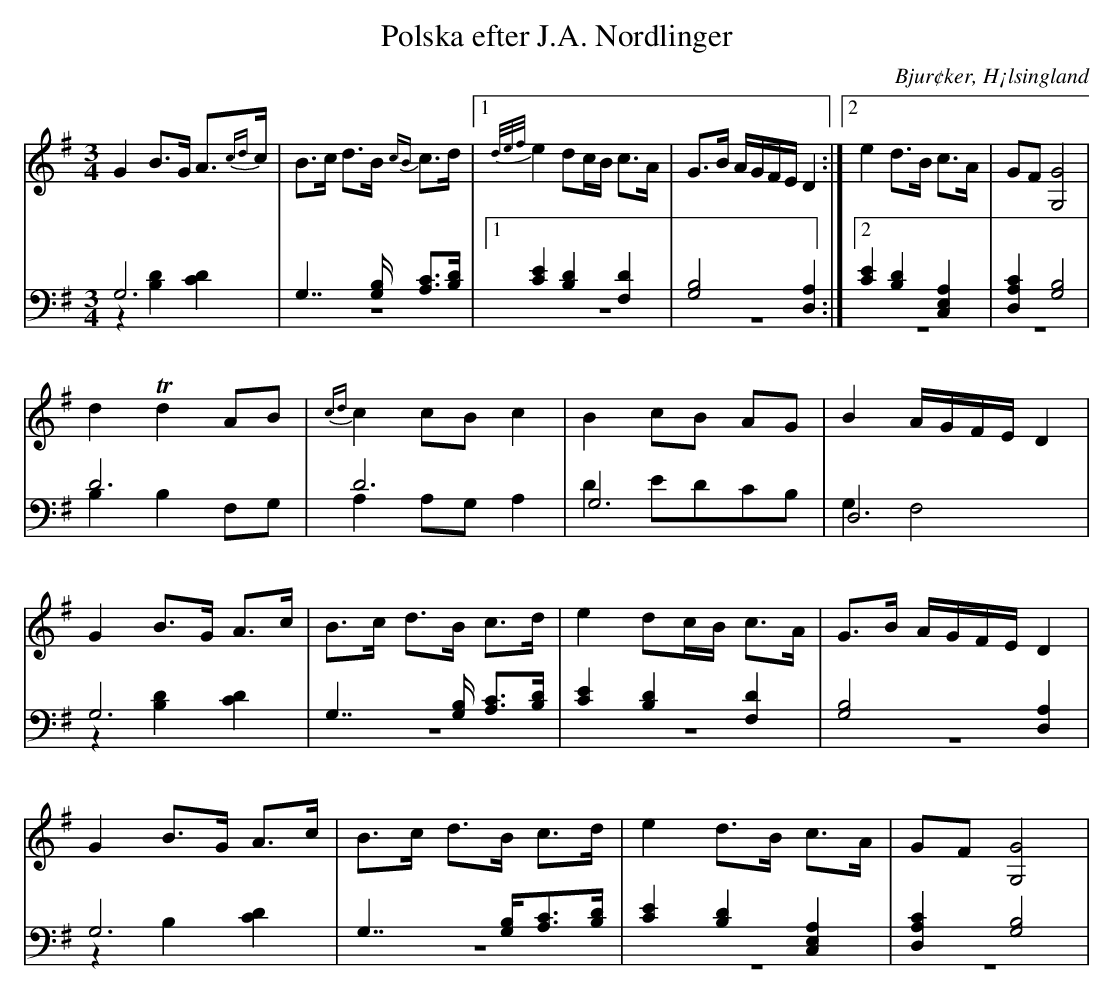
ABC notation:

X:1
T: Polska efter J.A. Nordlinger
O: Bjur¢ker, H¡lsingland
M: 3/4
L: 1/8
K: G
V:1
V:2
V:3 merge
V:1
G2 B>G A>{cd2/3}c|B>c d>B {cB}c>d |1 {d/e/f/}e2 dc/B/ c>A| G>B A/G/F/E/ D2:|2 e2 d>B c>A|GF [G4G,4]  |
 d2 Td2 AB|{cd}c2 cB c2|B2 cB AG|B2 A/G/F/E/ D2 |
G2 B>G A>c|B>c d>B c>d |e2 dc/B/ c>A|G>B A/G/F/E/ D2 |
G2 B>G A>c |B>c d>B c>d|e2 d>B c>A|GF [G,4G4] |
V:2 clef=bass
 G,6|G,7/2 [G,/B,/] [A,C]>[B,D]|1 [C2E2] [B,2D2] [F,2D2]| [G,4B,4] [D,2A,2]:|2 [C2E2] [B,2D2] [C,2E,2A,2]| [D,2A,2C2] [G,4B,4]|
D6 |D6 |G,6|D,6 |
G,6 | G,7/2 [G,/B,/] [A,C]>[B,D]| [C2E2] [B,2D2] [F,2D2]| [G,4B,4] [D,2A,2]|
G,6 |G,7/2 [G,/B,/][A,C]>[B,D]|[C2E2] [B,2D2] [C,2E,2A,2]|[D,2A,2C2] [G,4B,4] |
V:3 clef=bass
z2 [B,2D2] [C2D2]| z6|1 z6| z6:|2 z6|  z6|
B,2 B,2 F,G, |A,2 A,G, A,2 |D2 EDCB,|G,2 F,4 |
z2 [B,2D2] [C2D2]| z6 |z6 |z6|
z2 B,2 [C2D2] |z6|z6|z6|
